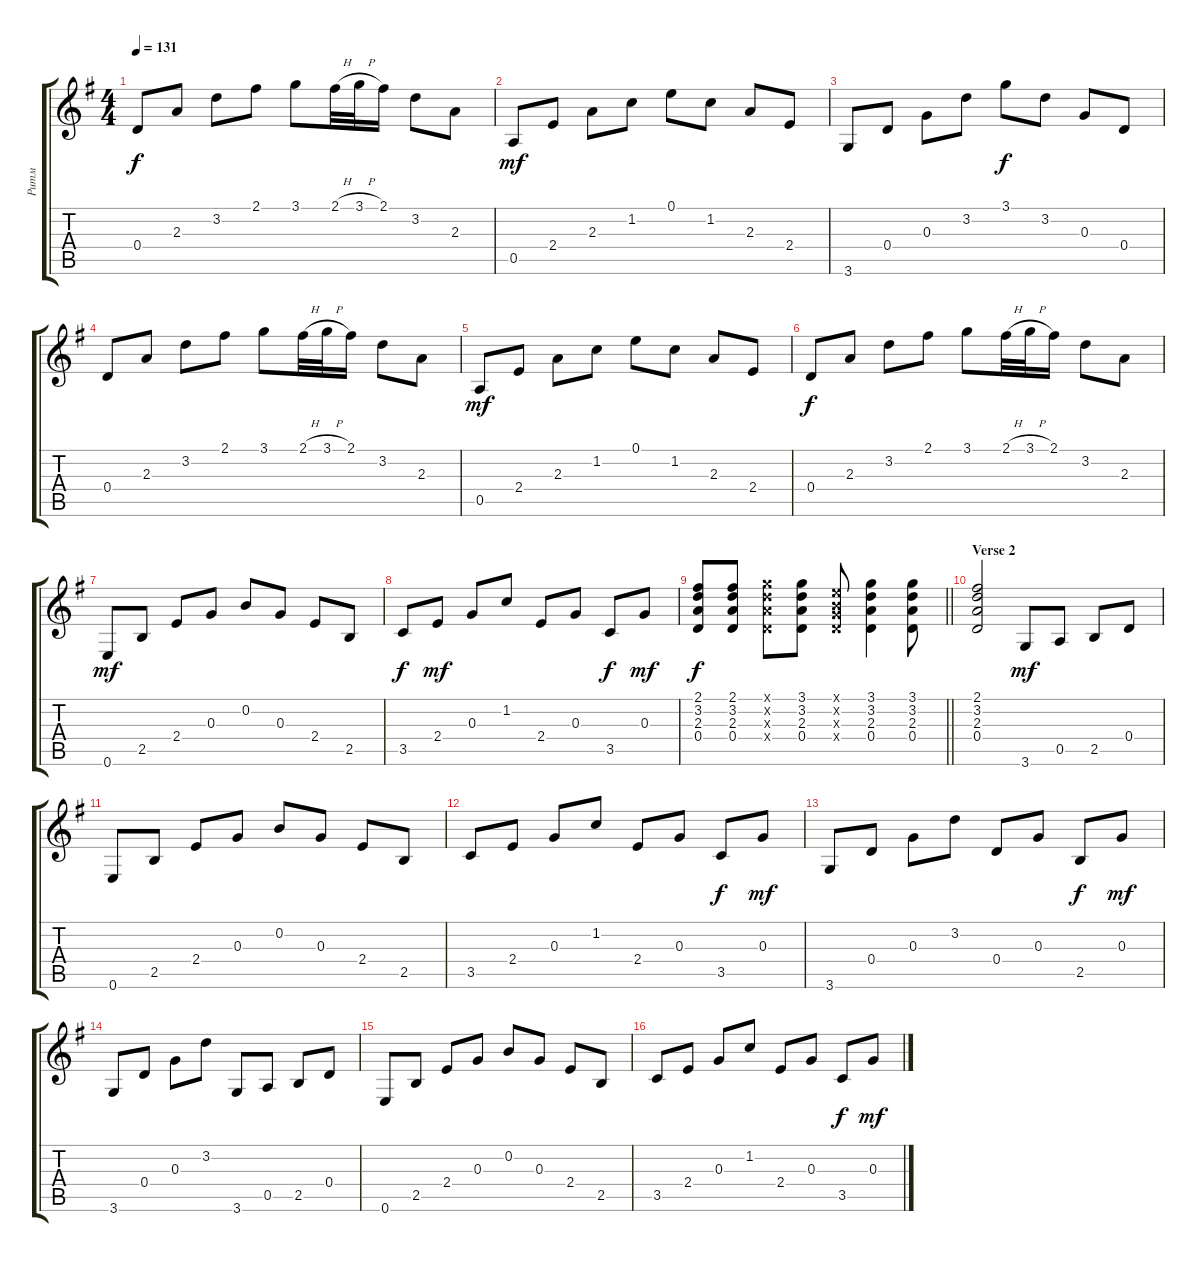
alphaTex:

\track ("Ритм" "Ритм") {instrument acousticguitarsteel}
\staff {score tabs}
\tuning (E4 B3 G3 D3 A2 E2) {hide}
\ts (4 4)
\tempo 131
\clef g2
\ks eminor
0.4.8{dy f} 2.3.8 3.2.8 2.1.8 3.1.8 2.1{h}.32 3.1{h}.32 2.1.16 3.2.8 2.3.8 |
0.5.8{dy mf} 2.4.8 2.3.8 1.2.8 0.1.8 1.2.8 2.3.8 2.4.8 |
3.6.8 0.4.8 0.3.8 3.2.8 3.1.8{dy f} 3.2.8 0.3.8 0.4.8 |
0.4.8 2.3.8 3.2.8 2.1.8 3.1.8 2.1{h}.32 3.1{h}.32 2.1.16 3.2.8 2.3.8 |
0.5.8{dy mf} 2.4.8 2.3.8 1.2.8 0.1.8 1.2.8 2.3.8 2.4.8 |
0.4.8{dy f} 2.3.8 3.2.8 2.1.8 3.1.8 2.1{h}.32 3.1{h}.32 2.1.16 3.2.8 2.3.8 |
0.6.8{dy mf} 2.5.8 2.4.8 0.3.8 0.2.8 0.3.8 2.4.8 2.5.8 |
3.5.8{dy f} 2.4.8{dy mf} 0.3.8 1.2.8 2.4.8 0.3.8 3.5.8{dy f} 0.3.8{dy mf} |
\barLineRight lightlight
(2.1 3.2 2.3 0.4).8{dy f} (2.1 3.2 2.3 0.4).8 (3.1{x} 3.2{x} 2.3{x} 0.4{x}).8 (3.1 3.2 2.3 0.4).8 (0.1{x} 0.2{x} 0.3{x} 0.4{x}).8 (3.1 3.2 2.3 0.4).4 (3.1 3.2 2.3 0.4).8 |
\section ("" "Verse 2")
(2.1 3.2 2.3 0.4).2 3.6.8{dy mf} 0.5.8 2.5.8 0.4.8 |
0.6.8 2.5.8 2.4.8 0.3.8 0.2.8 0.3.8 2.4.8 2.5.8 |
3.5.8 2.4.8 0.3.8 1.2.8 2.4.8 0.3.8 3.5.8{dy f} 0.3.8{dy mf} |
3.6.8 0.4.8 0.3.8 3.2.8 0.4.8 0.3.8 2.5.8{dy f} 0.3.8{dy mf} |
3.6.8 0.4.8 0.3.8 3.2.8 3.6.8 0.5.8 2.5.8 0.4.8 |
0.6.8 2.5.8 2.4.8 0.3.8 0.2.8 0.3.8 2.4.8 2.5.8 |
3.5.8 2.4.8 0.3.8 1.2.8 2.4.8 0.3.8 3.5.8{dy f} 0.3.8{dy mf}
